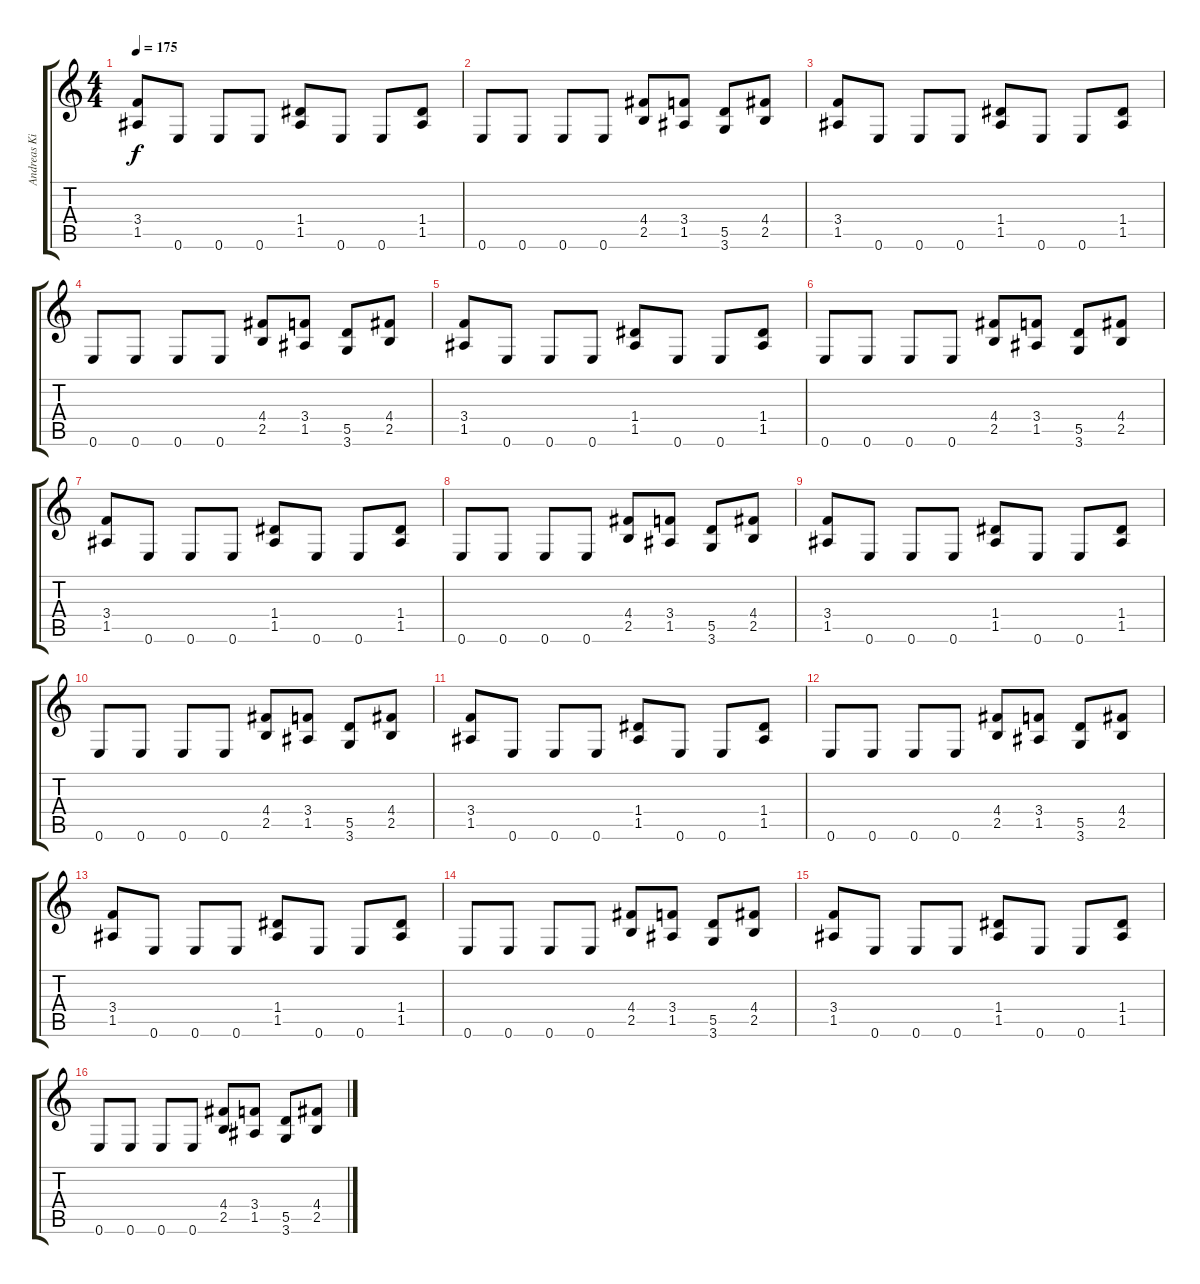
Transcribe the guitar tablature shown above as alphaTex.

\track ("Andreas Kisser" "Andreas Ki") {instrument distortionguitar}
\staff {score tabs}
\tuning (E4 B3 G3 D3 A2 E2) {hide}
\ts (4 4)
\tempo 175
\clef g2
\ks c
(3.4 1.5).8{dy f} 0.6.8 0.6.8 0.6.8 (1.4 1.5).8 0.6.8 0.6.8 (1.4 1.5).8 |
0.6.8 0.6.8 0.6.8 0.6.8 (4.4 2.5).8 (3.4 1.5).8 (5.5 3.6).8 (4.4 2.5).8 |
(3.4 1.5).8 0.6.8 0.6.8 0.6.8 (1.4 1.5).8 0.6.8 0.6.8 (1.4 1.5).8 |
0.6.8 0.6.8 0.6.8 0.6.8 (4.4 2.5).8 (3.4 1.5).8 (5.5 3.6).8 (4.4 2.5).8 |
(3.4 1.5).8 0.6.8 0.6.8 0.6.8 (1.4 1.5).8 0.6.8 0.6.8 (1.4 1.5).8 |
0.6.8 0.6.8 0.6.8 0.6.8 (4.4 2.5).8 (3.4 1.5).8 (5.5 3.6).8 (4.4 2.5).8 |
(3.4 1.5).8 0.6.8 0.6.8 0.6.8 (1.4 1.5).8 0.6.8 0.6.8 (1.4 1.5).8 |
0.6.8 0.6.8 0.6.8 0.6.8 (4.4 2.5).8 (3.4 1.5).8 (5.5 3.6).8 (4.4 2.5).8 |
(3.4 1.5).8 0.6.8 0.6.8 0.6.8 (1.4 1.5).8 0.6.8 0.6.8 (1.4 1.5).8 |
0.6.8 0.6.8 0.6.8 0.6.8 (4.4 2.5).8 (3.4 1.5).8 (5.5 3.6).8 (4.4 2.5).8 |
(3.4 1.5).8 0.6.8 0.6.8 0.6.8 (1.4 1.5).8 0.6.8 0.6.8 (1.4 1.5).8 |
0.6.8 0.6.8 0.6.8 0.6.8 (4.4 2.5).8 (3.4 1.5).8 (5.5 3.6).8 (4.4 2.5).8 |
(3.4 1.5).8 0.6.8 0.6.8 0.6.8 (1.4 1.5).8 0.6.8 0.6.8 (1.4 1.5).8 |
0.6.8 0.6.8 0.6.8 0.6.8 (4.4 2.5).8 (3.4 1.5).8 (5.5 3.6).8 (4.4 2.5).8 |
(3.4 1.5).8 0.6.8 0.6.8 0.6.8 (1.4 1.5).8 0.6.8 0.6.8 (1.4 1.5).8 |
0.6.8 0.6.8 0.6.8 0.6.8 (4.4 2.5).8 (3.4 1.5).8 (5.5 3.6).8 (4.4 2.5).8
